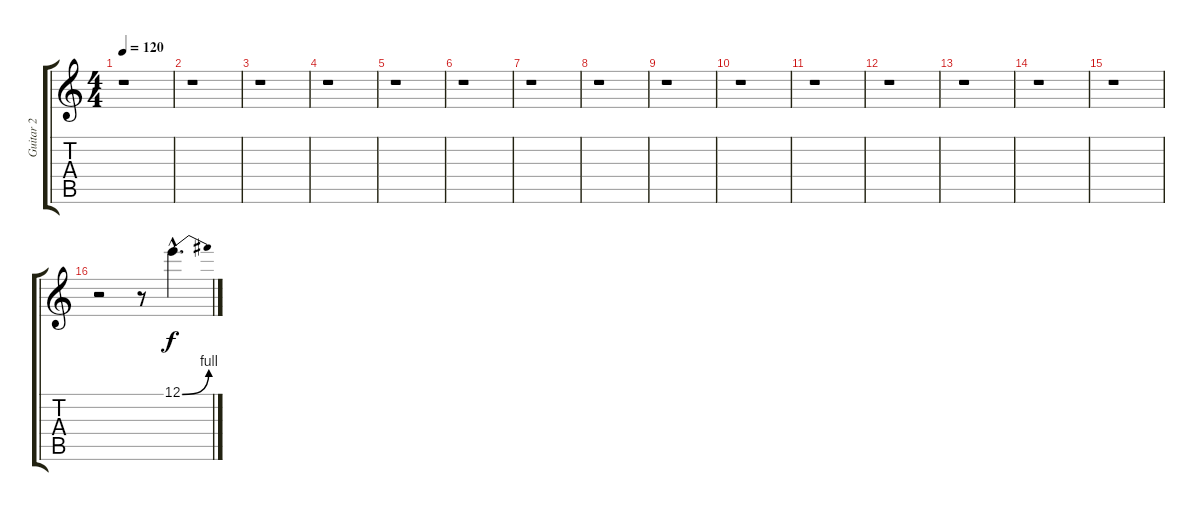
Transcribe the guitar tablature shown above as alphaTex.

\track ("Guitar 2" "Guitar 2") {instrument distortionguitar}
\staff {score tabs}
\tuning (E4 B3 G3 D3 A2 E2) {hide}
\ts (4 4)
\tempo 120
\clef g2
\ks c
r.1{dy f instrument distortionguitar} |
r.1 |
r.1 |
r.1 |
r.1 |
r.1 |
r.1 |
r.1 |
r.1 |
r.1 |
r.1 |
r.1 |
r.1 |
r.1 |
r.1 |
r.2 r.8 12.1{be (bend 0 0 60 4) hac}.4{d}
